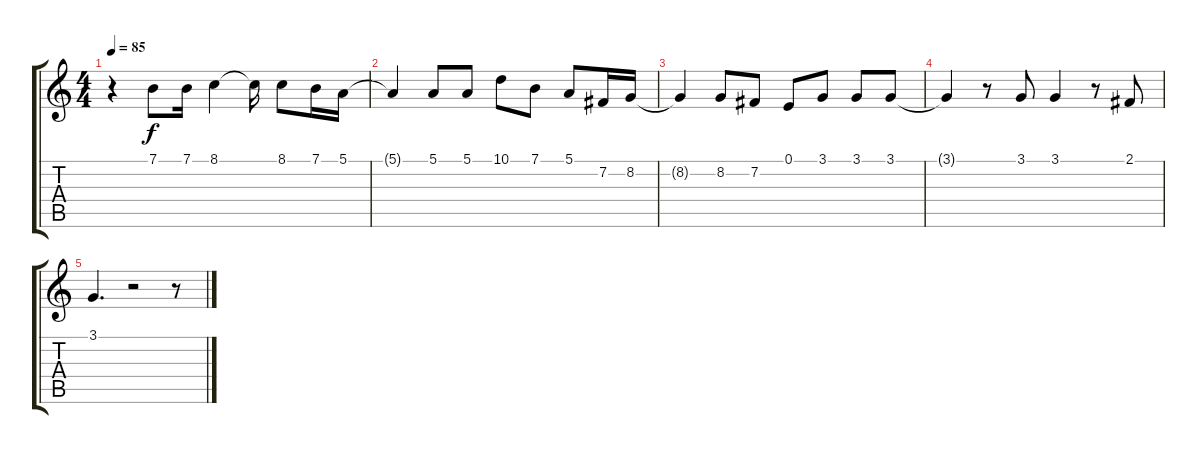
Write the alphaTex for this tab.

\track "" {instrument electricpiano1}
\staff {score tabs}
\tuning (E4 B3 G3 D3 A2 E2) {hide}
\ts (4 4)
\tempo 85
\clef g2
\ks c
r.4{dy f} 7.1.8 7.1.16 8.1.4 8.1{t}.16 8.1.8 7.1.16 5.1.16 |
5.1{t}.4 5.1.8 5.1.8 10.1.8 7.1.8 5.1.8 7.2.16 8.2.16 |
8.2{t}.4 8.2.8 7.2.8 0.1.8 3.1.8 3.1.8 3.1.8 |
3.1{t}.4 r.8 3.1.8 3.1.4 r.8 2.1.8 |
3.1.4{d} r.2 r.8
